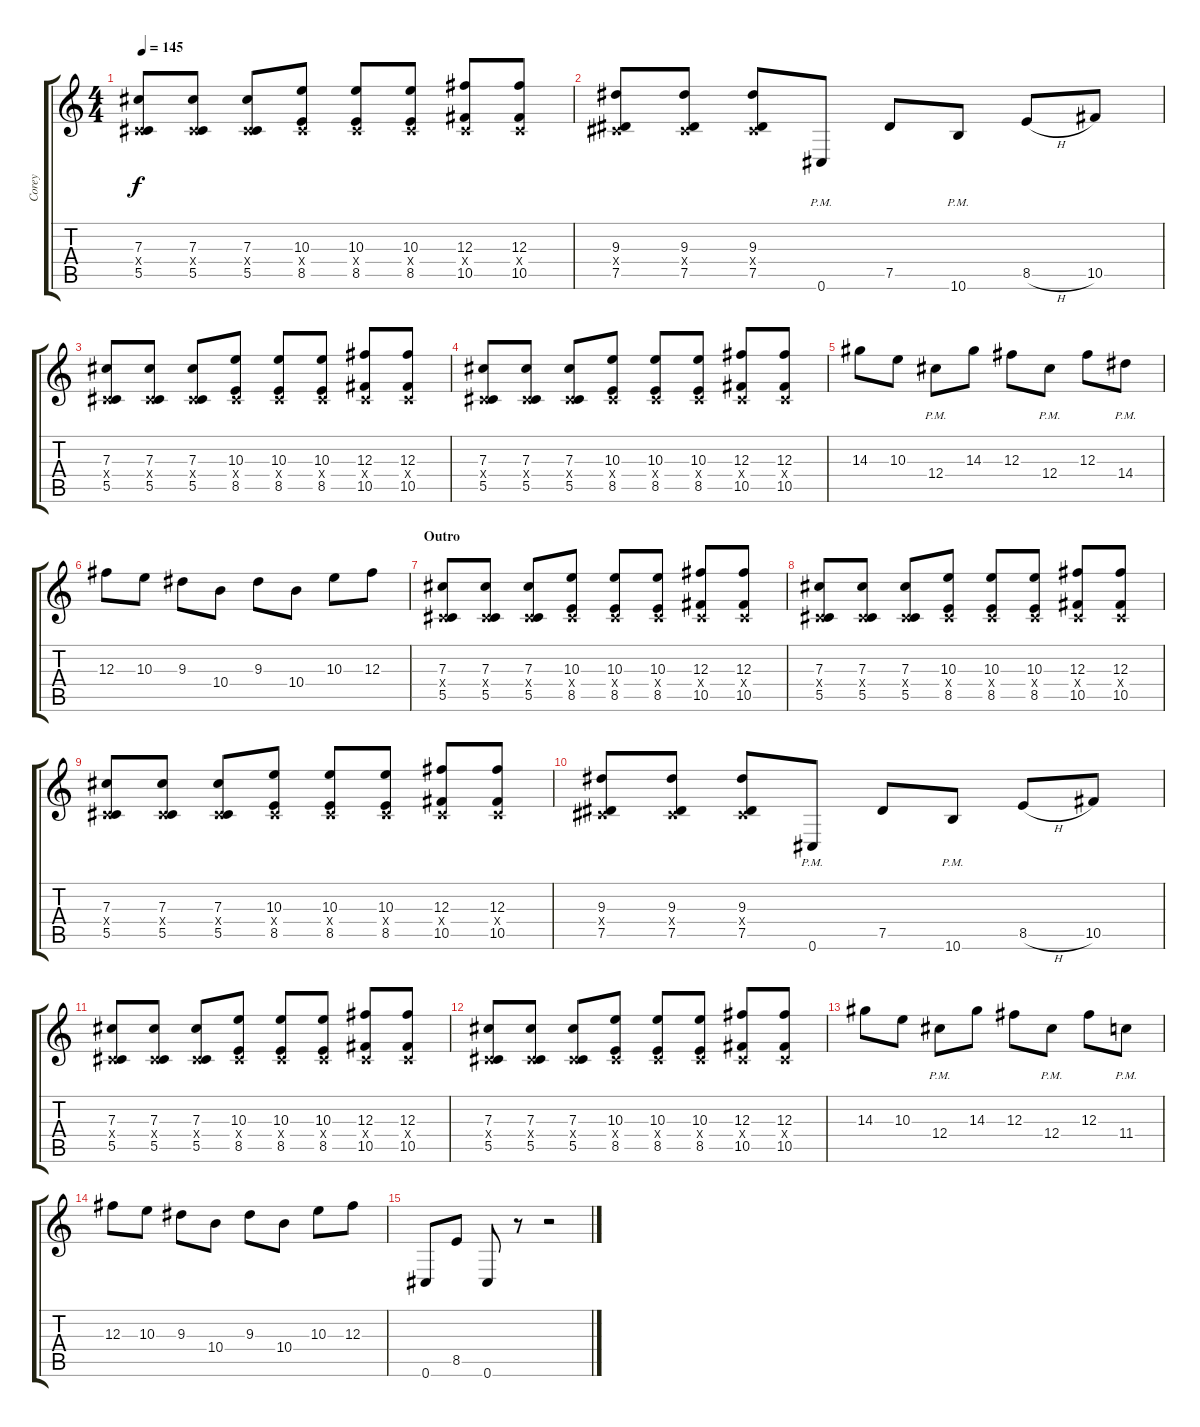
\track ("Corey" "Corey") {instrument overdrivenguitar}
\staff {score tabs}
\tuning (Eb4 Bb3 Gb3 Db3 Ab2 Db2) {hide}
\ts (4 4)
\tempo 145
\clef g2
\ks c
(7.3 0.4{x} 5.5).8{dy f} (7.3 0.4{x} 5.5).8 (7.3 0.4{x} 5.5).8 (10.3 0.4{x} 8.5).8 (10.3 0.4{x} 8.5).8 (10.3 0.4{x} 8.5).8 (12.3 0.4{x} 10.5).8 (12.3 0.4{x} 10.5).8 |
(9.3 0.4{x} 7.5).8 (9.3 0.4{x} 7.5).8 (9.3 0.4{x} 7.5).8 0.6{pm}.8 7.5.8 10.6{pm}.8 8.5{h}.8 10.5.8 |
(7.3 0.4{x} 5.5).8 (7.3 0.4{x} 5.5).8 (7.3 0.4{x} 5.5).8 (10.3 0.4{x} 8.5).8 (10.3 0.4{x} 8.5).8 (10.3 0.4{x} 8.5).8 (12.3 0.4{x} 10.5).8 (12.3 0.4{x} 10.5).8 |
(7.3 0.4{x} 5.5).8 (7.3 0.4{x} 5.5).8 (7.3 0.4{x} 5.5).8 (10.3 0.4{x} 8.5).8 (10.3 0.4{x} 8.5).8 (10.3 0.4{x} 8.5).8 (12.3 0.4{x} 10.5).8 (12.3 0.4{x} 10.5).8 |
14.3.8 10.3.8 12.4{pm}.8 14.3.8 12.3.8 12.4{pm}.8 12.3.8 14.4{pm}.8 |
12.3.8 10.3.8 9.3.8 10.4.8 9.3.8 10.4.8 10.3.8 12.3.8 |
\section ("" "Outro")
(7.3 0.4{x} 5.5).8 (7.3 0.4{x} 5.5).8 (7.3 0.4{x} 5.5).8 (10.3 0.4{x} 8.5).8 (10.3 0.4{x} 8.5).8 (10.3 0.4{x} 8.5).8 (12.3 0.4{x} 10.5).8 (12.3 0.4{x} 10.5).8 |
(7.3 0.4{x} 5.5).8 (7.3 0.4{x} 5.5).8 (7.3 0.4{x} 5.5).8 (10.3 0.4{x} 8.5).8 (10.3 0.4{x} 8.5).8 (10.3 0.4{x} 8.5).8 (12.3 0.4{x} 10.5).8 (12.3 0.4{x} 10.5).8 |
(7.3 0.4{x} 5.5).8 (7.3 0.4{x} 5.5).8 (7.3 0.4{x} 5.5).8 (10.3 0.4{x} 8.5).8 (10.3 0.4{x} 8.5).8 (10.3 0.4{x} 8.5).8 (12.3 0.4{x} 10.5).8 (12.3 0.4{x} 10.5).8 |
(9.3 0.4{x} 7.5).8 (9.3 0.4{x} 7.5).8 (9.3 0.4{x} 7.5).8 0.6{pm}.8 7.5.8 10.6{pm}.8 8.5{h}.8 10.5.8 |
(7.3 0.4{x} 5.5).8 (7.3 0.4{x} 5.5).8 (7.3 0.4{x} 5.5).8 (10.3 0.4{x} 8.5).8 (10.3 0.4{x} 8.5).8 (10.3 0.4{x} 8.5).8 (12.3 0.4{x} 10.5).8 (12.3 0.4{x} 10.5).8 |
(7.3 0.4{x} 5.5).8 (7.3 0.4{x} 5.5).8 (7.3 0.4{x} 5.5).8 (10.3 0.4{x} 8.5).8 (10.3 0.4{x} 8.5).8 (10.3 0.4{x} 8.5).8 (12.3 0.4{x} 10.5).8 (12.3 0.4{x} 10.5).8 |
14.3.8 10.3.8 12.4{pm}.8 14.3.8 12.3.8 12.4{pm}.8 12.3.8 11.4{pm}.8 |
12.3.8 10.3.8 9.3.8 10.4.8 9.3.8 10.4.8 10.3.8 12.3.8 |
0.6.8 8.5.8 0.6.8 r.8 r.2
